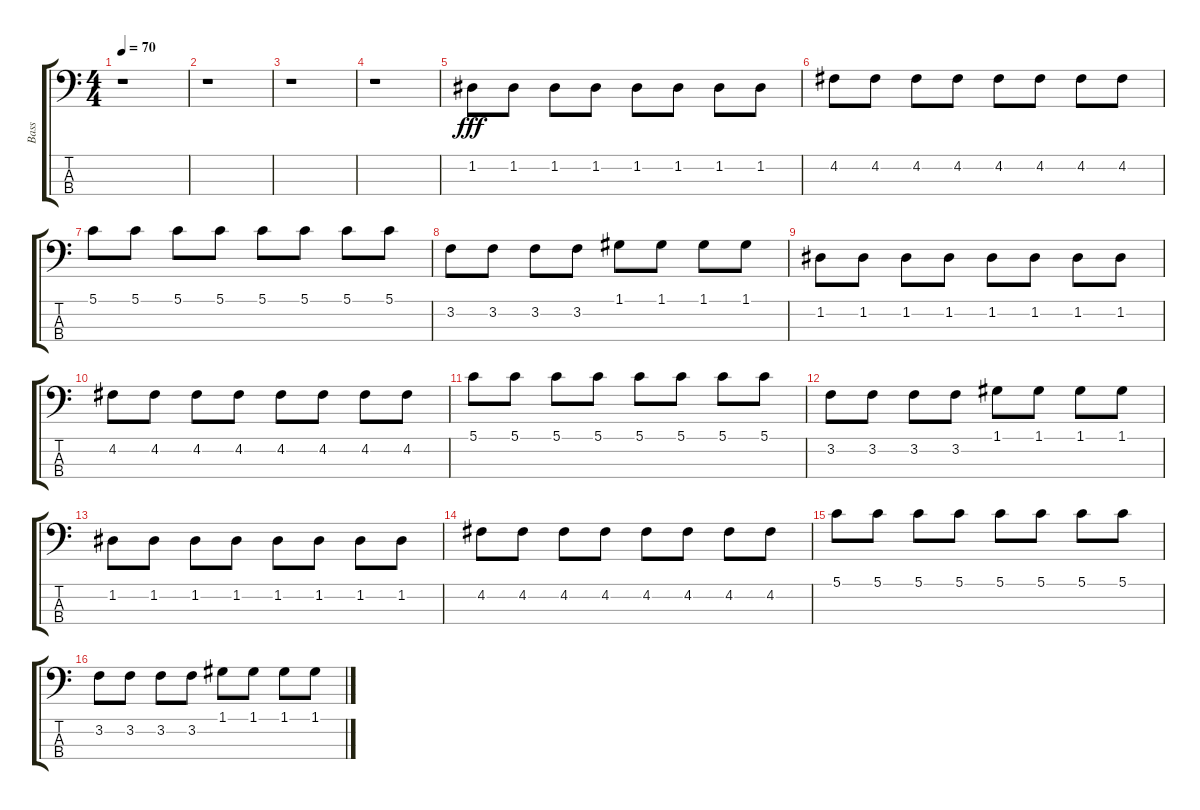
\track ("Bass" "Bass") {instrument electricbassfinger}
\staff {score tabs}
\tuning (G2 D2 A1 D1) {hide}
\ts (4 4)
\tempo 70
\clef f4
\ks c
r.1{dy fff instrument electricbassfinger} |
r.1 |
r.1 |
r.1 |
1.2.8 1.2.8 1.2.8 1.2.8 1.2.8 1.2.8 1.2.8 1.2.8 |
4.2.8 4.2.8 4.2.8 4.2.8 4.2.8 4.2.8 4.2.8 4.2.8 |
5.1.8 5.1.8 5.1.8 5.1.8 5.1.8 5.1.8 5.1.8 5.1.8 |
3.2.8 3.2.8 3.2.8 3.2.8 1.1.8 1.1.8 1.1.8 1.1.8 |
1.2.8 1.2.8 1.2.8 1.2.8 1.2.8 1.2.8 1.2.8 1.2.8 |
4.2.8 4.2.8 4.2.8 4.2.8 4.2.8 4.2.8 4.2.8 4.2.8 |
5.1.8 5.1.8 5.1.8 5.1.8 5.1.8 5.1.8 5.1.8 5.1.8 |
3.2.8 3.2.8 3.2.8 3.2.8 1.1.8 1.1.8 1.1.8 1.1.8 |
1.2.8 1.2.8 1.2.8 1.2.8 1.2.8 1.2.8 1.2.8 1.2.8 |
4.2.8 4.2.8 4.2.8 4.2.8 4.2.8 4.2.8 4.2.8 4.2.8 |
5.1.8 5.1.8 5.1.8 5.1.8 5.1.8 5.1.8 5.1.8 5.1.8 |
3.2.8 3.2.8 3.2.8 3.2.8 1.1.8 1.1.8 1.1.8 1.1.8
